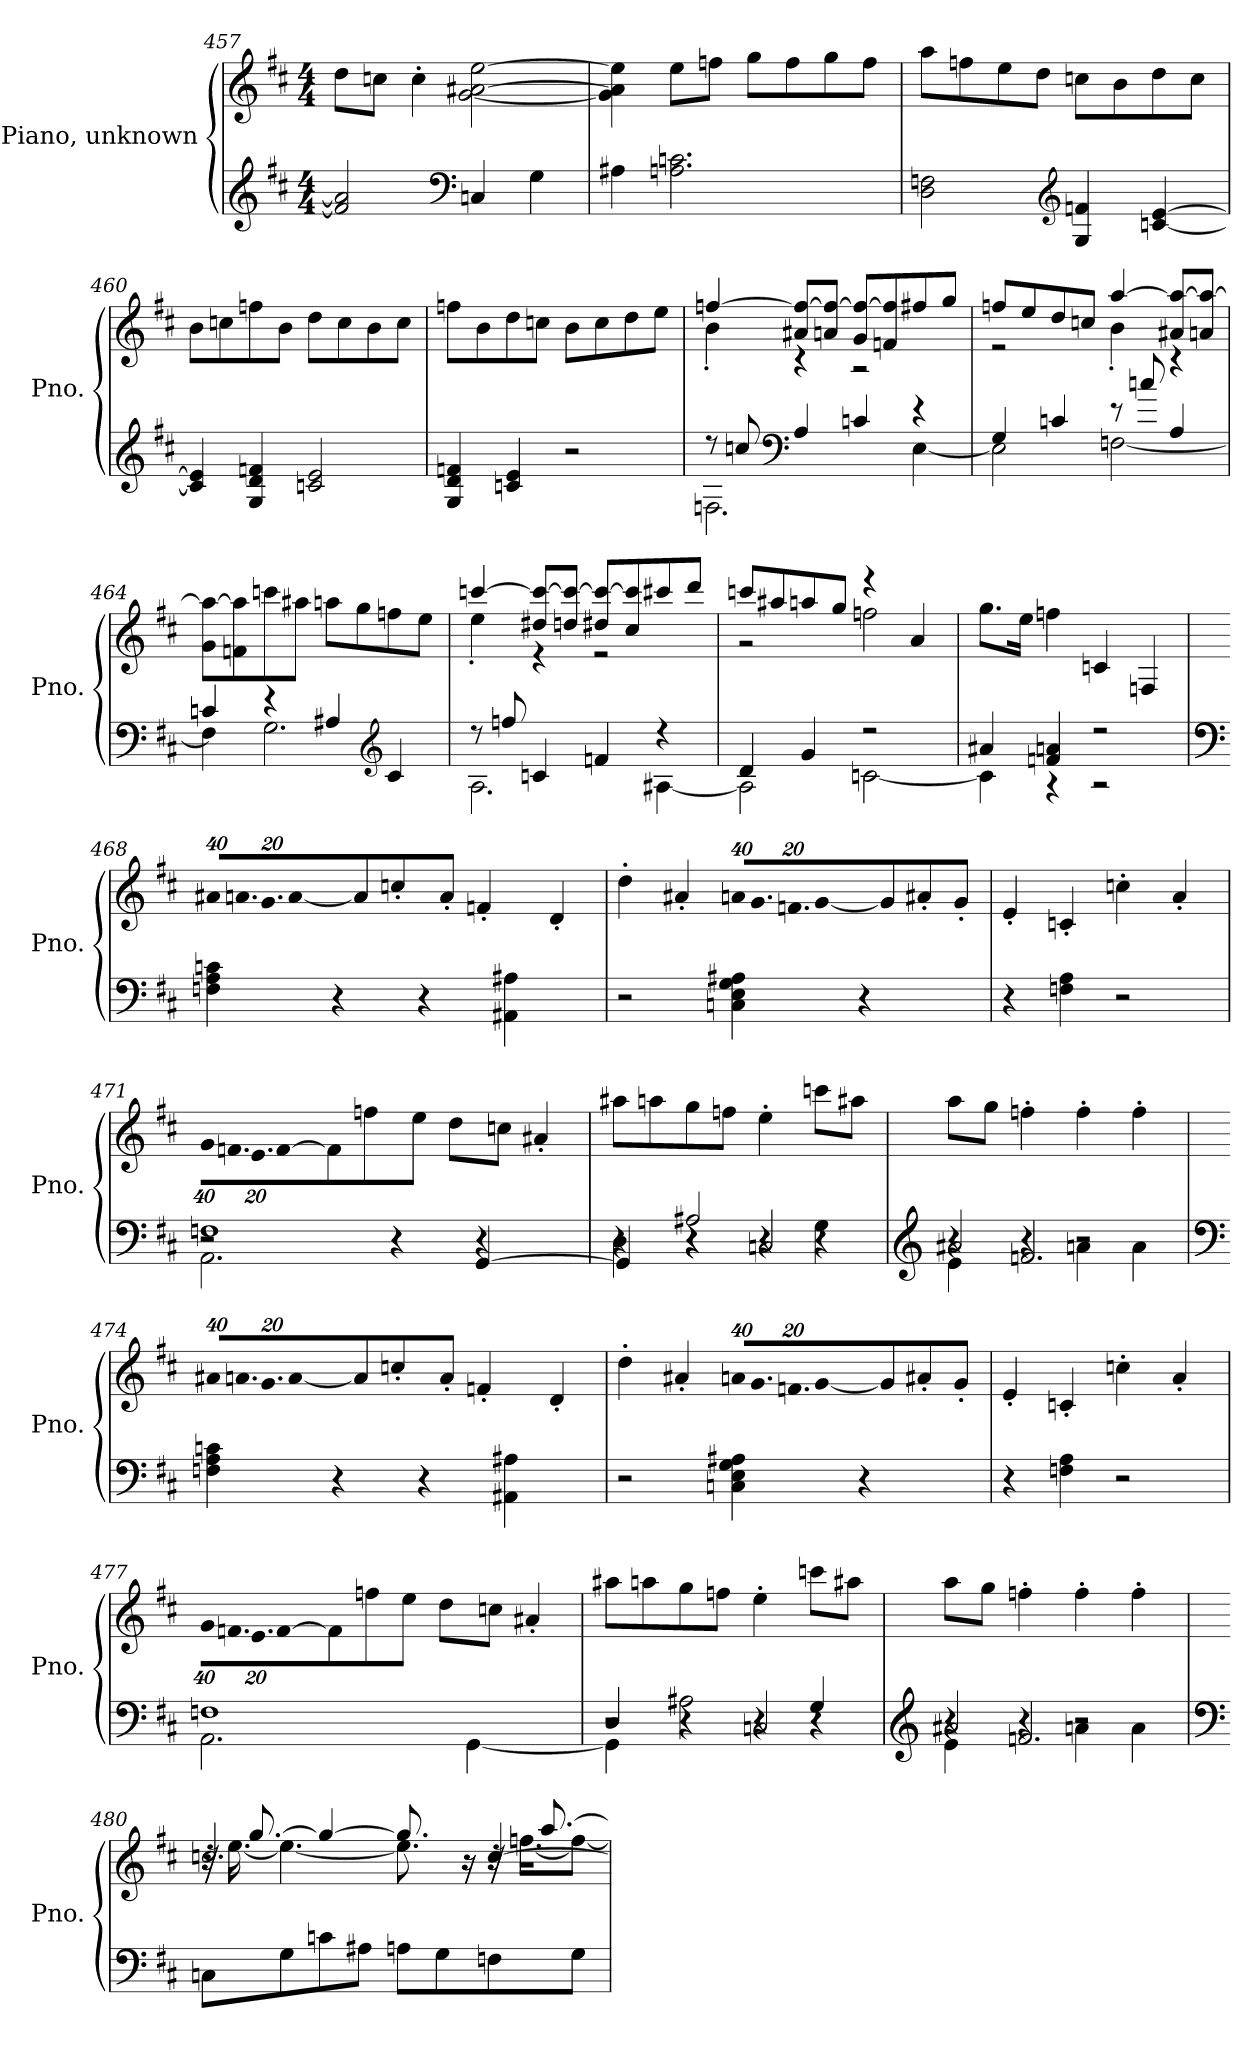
**kern	**kern
*part1	*part1
*staff2	*staff1
*I"Piano, unknown	*
*I'Pno.	*
*clefG2	*clefG2
*k[f#c#]	*k[f#c#]
*M4/4	*M4/4
=457	=457
2f/] 2a/]	8dd\L
.	8ccn\J
.	4cc'\
*clefF4	*
4Cn/	[2g\ [2a#X\ [2ee\
4G\	.
=458	=458
4A#X\	4g\] 4a#\] 4ee\]
2.An\ 2.cn\	8ee\L
.	8ffn\J
.	8gg\L
.	8ff\
.	8gg\
.	8ff\J
!!LO:LB:g=z
=459	=459
2D\ 2Fn\	8aa\L
.	8ffn\
.	8ee\
.	8dd\J
*clefG2	*
4G/ 4fn/	8ccn\L
.	8b\
[4cn/ [4e/	8dd\
.	8cc\J
=460	=460
4c/] 4e/]	8b\L
.	8ccn\
4G/ 4d/ 4fn/	8ffn\
.	8b\J
2cn/ 2e/	8dd\L
.	8cc\
.	8b\
.	8cc\J
=461	=461
4G/ 4d/ 4fn/	8ffn\L
.	8b\
4cn/ 4e/	8dd\
.	8ccn\J
2r	8b\L
.	8cc\
.	8dd\
.	8ee\J
=462	=462
*^	*^
8r	2.Fn\	[4ffn/	4b'\
8ccn/	.	.	.
*clefF4	*	*	*
4A/	.	8a#X/ 8ff/_L	4r
.	.	8an/ 8ff/_J	.
4cn/	.	8g/ 8ff/_L	2r
.	.	8fn/ 8ff/]	.
4r	[4E\	8ff#X/	.
.	.	8gg/J	.
!!LO:LB:g=z	!!
=463	=463	=463	=463
4G/	2E\]	8ffn/L	2r
.	.	8ee/	.
4cn/	.	8dd/	.
.	.	8ccn/J	.
8r	[2Fn\	[4aa/	4b'\
8ccn/	.	.	.
4A/	.	8a#X/ 8aa/_L	4r
.	.	8an/ 8aa/_J	.
*	*	*v	*v
=464	=464	=464
4cn/	4F\]	8g\ 8aa\_L
.	.	8fn\ 8aa\]
4r	2.G\	8cccn\
.	.	8aa#X\J
4A#X/	.	8aan\L
.	.	8gg\
*clefG2	*	*
4c/	.	8ffn\
.	.	8ee\J
=465	=465	=465
*	*	*^
8r	2.A\	[4cccn/	4ee'\
8ffn/	.	.	.
4cn/	.	8dd#X/ 8ccc/_L	4r
.	.	8ddn/ 8ccc/_J	.
4fn/	.	8dd#X/ 8ccc/_L	2r
.	.	8cc#/ 8ccc/]	.
4r	[4A#X\	8ccc#X/	.
.	.	8ddd/J	.
!!LO:PB:g=z	!!
=466	=466	=466	=466
4d/	2A#\]	8cccn/L	2r
.	.	8aa#X/	.
4g/	.	8aan/	.
.	.	8gg/J	.
2r	[2cn\	4r	2ffn\
.	.	4a/	.
*	*	*v	*v
=467	=467	=467
4a#X/	4c\]	8.gg\L
.	.	16ee\Jk
4fn/ 4an/	4r	4ffn\
2r	2r	4cn/
.	.	4Fn/
*v	*v	*
=468	=468
*clefF4	*
*	*Xbrackettup
!	!LO:N:vis=32
4Fn\ 4A\ 4cn\	640%23a#X/LLL
!	!LO:N:vis=64.
.	640%17an/L
!	!LO:N:vis=64.
.	640%17g/J
!	!LO:N:vis=32
.	[640%23a/JJ
.	8a/]
4r	8ccn'/
.	8a'/J
4r	4fn'/
4AA#X\ 4A#X\	4d'/
!!LO:LB:g=z
=469	=469
2r	4dd'\
.	4a#X'/
!	!LO:N:vis=32
4Cn\ 4E\ 4G\ 4A#X\	640%23an/LLL
!	!LO:N:vis=64.
.	640%17g/L
!	!LO:N:vis=64.
.	640%17fn/J
!	!LO:N:vis=32
.	[640%23g/JJ
.	8g/]
4r	8a#X'/
.	8g'/J
=470	=470
4r	4e'/
4Fn\ 4A\	4cn'/
2r	4ccn'\
.	4a'/
=471	=471
*^	*
*	*^	*
!	!	!	!LO:N:vis=32
1Fn	2.AA\	2r	640%23g\LLL
!	!	!	!LO:N:vis=64.
.	.	.	640%17fn\L
!	!	!	!LO:N:vis=64.
.	.	.	640%17e\J
!	!	!	!LO:N:vis=32
.	.	.	[640%23f\JJ
.	.	.	8f\]
.	.	.	8ffn\
.	.	.	8ee\J
.	.	4r	8dd\L
.	.	.	8ccn\J
.	4r	[4GG/	4a#X'/
!!LO:LB:g=z
=472	=472	=472	=472
4r	4D\	4GG/]	8aa#X\L
.	.	.	8aan\
2A#X/	4r	4r	8gg\
.	.	.	8ffn\J
.	4r	2Cn/	4ee'\
4r	4G\	.	8cccn\L
.	.	.	8aa#X\J
=473	=473	=473	=473
*clefG2	*	*	*
2a#X/	4e\	4r	8aa\L
.	.	.	8gg\J
.	4r	2.fn/	4ffn'\
2r	4an\	.	4ff'\
.	4a\	.	4ff'\
*v	*v	*v	*
=474	=474
*clefF4	*
*^	*
!	!	!LO:N:vis=32
*v	*v	*
4Fn\ 4A\ 4cn\	640%23a#X/LLL
!	!LO:N:vis=64.
.	640%17an/L
!	!LO:N:vis=64.
.	640%17g/J
!	!LO:N:vis=32
.	[640%23a/JJ
.	8a/]
4r	8ccn'/
.	8a'/J
4r	4fn'/
4AA#X\ 4A#X\	4d'/
!!LO:LB:g=z
=475	=475
2r	4dd'\
.	4a#X'/
!	!LO:N:vis=32
4Cn\ 4E\ 4G\ 4A#X\	640%23an/LLL
!	!LO:N:vis=64.
.	640%17g/L
!	!LO:N:vis=64.
.	640%17fn/J
!	!LO:N:vis=32
.	[640%23g/JJ
.	8g/]
4r	8a#X'/
.	8g'/J
=476	=476
4r	4e'/
4Fn\ 4A\	4cn'/
2r	4ccn'\
.	4a'/
=477	=477
*^	*
!	!	!LO:N:vis=32
1Fn	2.AA\	640%23g\LLL
!	!	!LO:N:vis=64.
.	.	640%17fn\L
!	!	!LO:N:vis=64.
.	.	640%17e\J
!	!	!LO:N:vis=32
.	.	[640%23f\JJ
.	.	8f\]
.	.	8ffn\
.	.	8ee\J
.	.	8dd\L
.	.	8ccn\J
.	[4GG\	4a#X'/
!!LO:LB:g=z
=478	=478	=478
*	*^	*
4D/	4GG\]	2r	8aa#X\L
.	.	.	8aan\
4r	2A#X\	.	8gg\
.	.	.	8ffn\J
4r	.	2Cn/	4ee'\
4G/	4r	.	8cccn\L
.	.	.	8aa#X\J
=479	=479	=479	=479
*clefG2	*	*	*
2a#X/	4e\	4r	8aa\L
.	.	.	8gg\J
.	4r	2.fn/	4ffn'\
2r	4an\	.	4ff'\
.	4a\	.	4ff'\
*v	*v	*v	*
=480	=480
*clefF4	*
*	*^
*	*	*^
8Cn\L	16r	32r	2.ccn/
.	.	[16.ee\	.
.	[8.gg/	.	.
8G\	.	4.ee\_	.
8cn\	4gg/_	.	.
8A#X\J	.	.	.
8An\L	8.gg/]	8.ee\]	.
8G\	.	.	.
.	16r	16r	.
8Fn\	16r	32r	[4cc/
.	.	[16.ffn\KL	.
.	[8.aa/	.	.
8G\J	.	8ff\J_	.
*	*v	*v	*v
=	=
*-	*-
